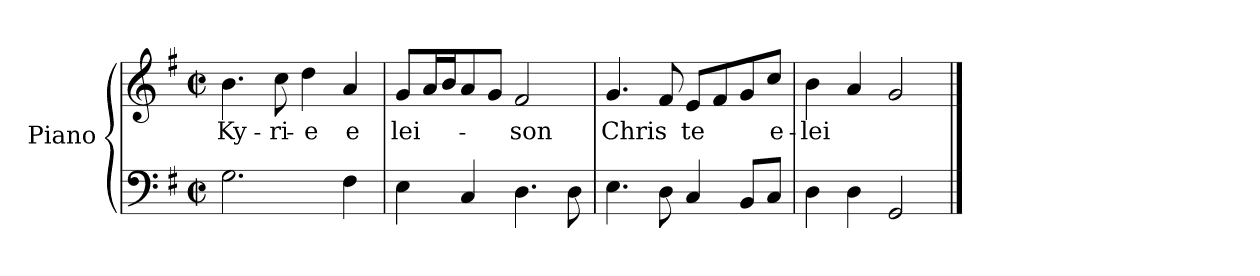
**kern	**kern	**text
*part1	*part1	*part1
*staff2	*staff1	*staff1
*I"Piano	*	*
*I'Pno.	*	*
*clefF4	*clefG2	*
*k[f#]	*k[f#]	*
*M2/2	*M2/2	*
*met(c|)	*met(c|)	*
*MM80	*MM80	*
=1	=1	=1
2.G\	4.b\	Ky-
.	8cc\	-ri-
.	4dd\	-e
4F#\	4a/	e
=2	=2	=2
4E\	8g/L	lei-
.	16a/L	.
.	16b/J	.
4C/	8a/	.
.	8g/J	.
4.D\	2f#/	-son
8D\	.	.
=3	=3	=3
4.E\	4.g/	Chris
8D\	8f#/	.
4C/	8e/L	te
.	8f#/	.
8BB/L	8g/	.
8C/J	8cc/J	e-
=4	=4	=4
4D\	4b\	-lei
4D\	4a/	.
2GG/	2g/	.
==	==	==
*-	*-	*-
